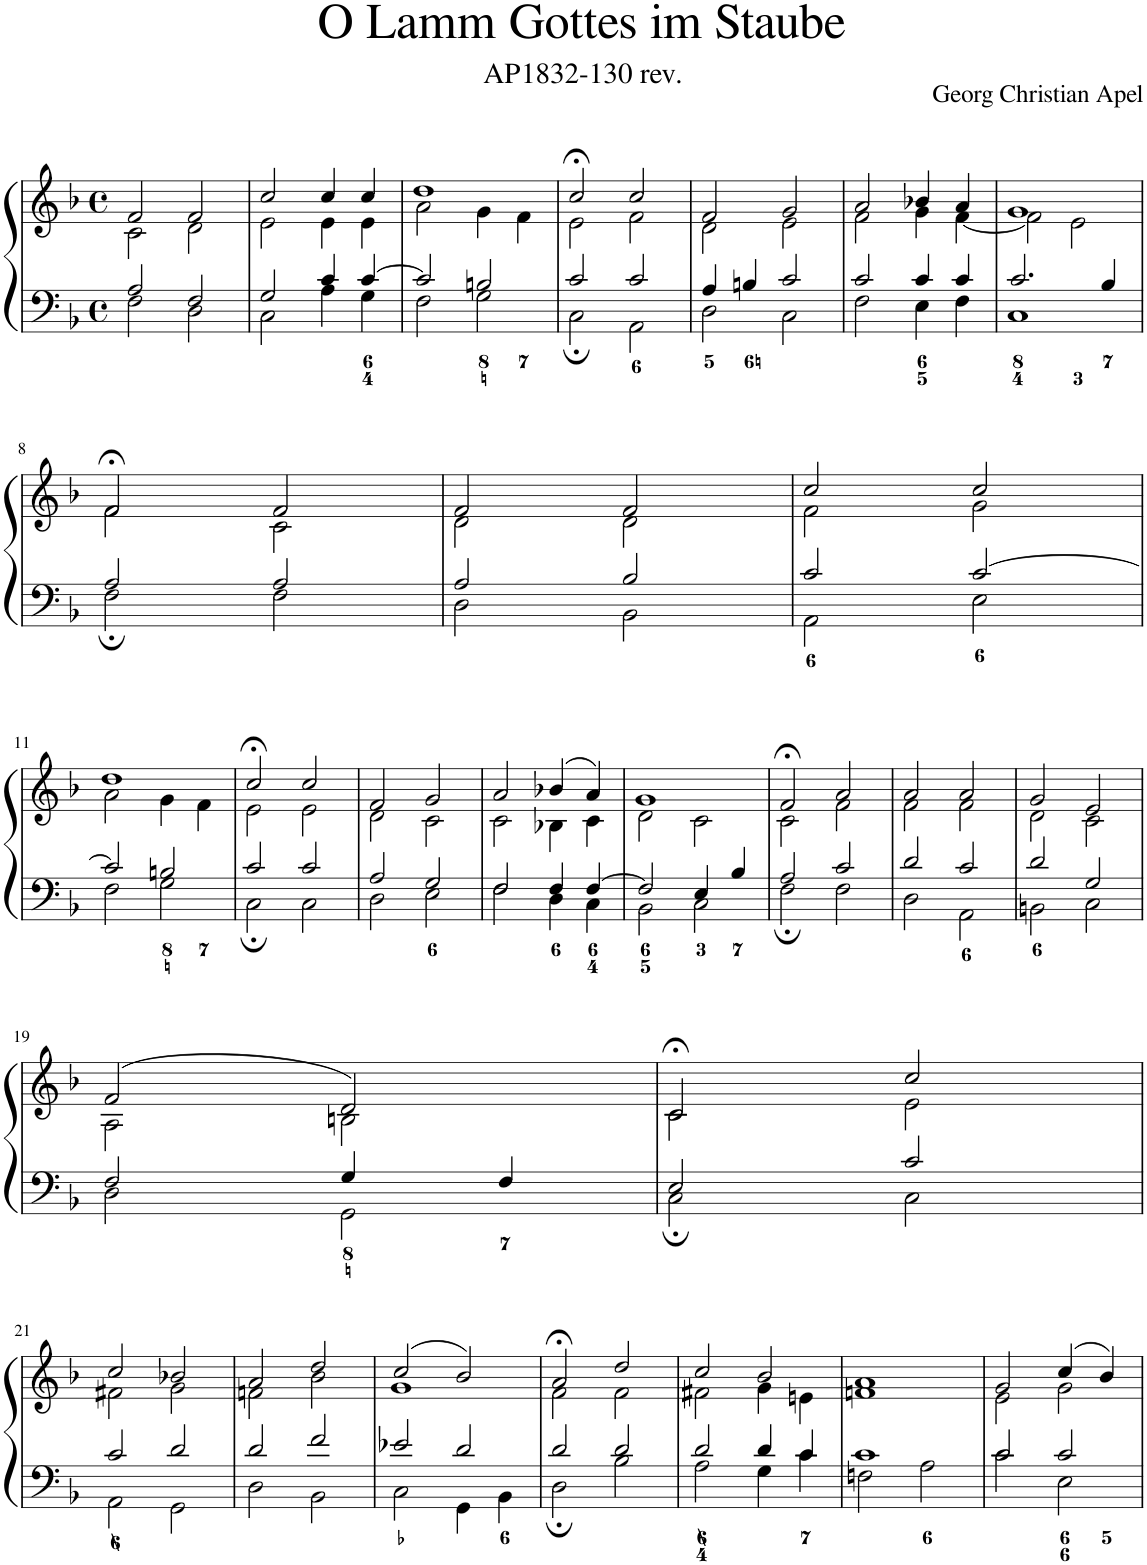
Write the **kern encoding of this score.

**kern	**kern
*part1	*part1
*staff2	*staff1
*I"Piano	*
*I'Pno.	*
*clefF4	*clefG2
*k[b-]	*k[b-]
*M4/4	*M4/4
*met(c)	*met(c)
=1	=1
*^	*^
2A/	2F\	2f/	2c\
2F/	2D\	2f/	2d\
=2	=2	=2	=2
2G/	2C\	2cc/	2e\
4c/	4A\	4cc/	4e\
[4c/	4G\	4cc/	4e\
=3	=3	=3	=3
2c/]	2F\	1dd	2a\
2Bn/	2G\	.	4g\
.	.	.	4f\
=4	=4	=4	=4
2c/	2C;\	2cc;</	2e\
2c/	2AA\	2cc/	2f\
=5	=5	=5	=5
4A/	2D\	2f/	2d\
4Bn/	.	.	.
2c/	2C\	2g/	2e\
=6	=6	=6	=6
2c/	2F\	2a/	2f\
4c/	4E\	4b-X/	4g\
4c/	4F\	4a/	[4f\
=7	=7	=7	=7
2.c/	1C	1g	2f\]
.	.	.	2e\
4B-/	.	.	.
!!LO:LB:g=z	!!
=8	=8	=8	=8
2A/	2F;\	2f;</	2f\
2A/	2F\	2f/	2c\
=9	=9	=9	=9
2A/	2D\	2f/	2d\
2B-/	2BB-\	2f/	2d\
=10	=10	=10	=10
2c/	2AA\	2cc/	2f\
[2c/	2E\	2cc/	2g\
!!LO:LB:g=z	!!
=11	=11	=11	=11
2c/]	2F\	1dd	2a\
2Bn/	2G\	.	4g\
.	.	.	4f\
=12	=12	=12	=12
2c/	2C;\	2cc;</	2e\
2c/	2C\	2cc/	2e\
=13	=13	=13	=13
2A/	2D\	2f/	2d\
2G/	2E\	2g/	2c\
=14	=14	=14	=14
2F/	2F\	2a/	2c\
4F/	4D\	(4b-X/	4B-X\
[4F/	4C\	4a/)	4c\
=15	=15	=15	=15
2F/]	2BB-\	1g	2d\
4E/	2C\	.	2c\
4B-/	.	.	.
=16	=16	=16	=16
2A/	2F;\	2f;</	2c\
2c/	2F\	2a/	2f\
=17	=17	=17	=17
2d/	2D\	2a/	2f\
2c/	2AA\	2a/	2f\
=18	=18	=18	=18
2d/	2BBn\	2g/	2d\
2G/	2C\	2e/	2c\
!!LO:LB:g=z	!!
=19	=19	=19	=19
2F/	2D\	(2f/	2A\
4G/	2GG\	2d/)	2Bn\
4F/	.	.	.
=20	=20	=20	=20
2E/	2C;\	2c;</	2c\
2c/	2C\	2cc/	2e\
!!LO:LB:g=z	!!
=21	=21	=21	=21
2c/	2AA\	2cc/	2f#X\
2d/	2GG\	2b-X/	2g\
=22	=22	=22	=22
2d/	2D\	2a/	2fn\
2f/	2BB-\	2dd/	2b-\
=23	=23	=23	=23
2e-X/	2C\	(2cc/	1g
2d/	4GG\	2b-/)	.
.	4BB-\	.	.
=24	=24	=24	=24
2d/	2D;\	2a;</	2f\
2d/	2B-\	2dd/	2f\
=25	=25	=25	=25
2d/	2A\	2cc/	2f#X\
4d/	4G\	2b-/	4g\
4c/	4c\	.	4en\
=26	=26	=26	=26
1c	2Fn\	1a	1fn
.	2A\	.	.
=27	=27	=27	=27
2c/	2c\	2g/	2e\
2c/	2E\	(4cc/	2g\
.	.	4b-/)	.
*v	*v	*	*
*	*v	*v
=	=
*-	*-
